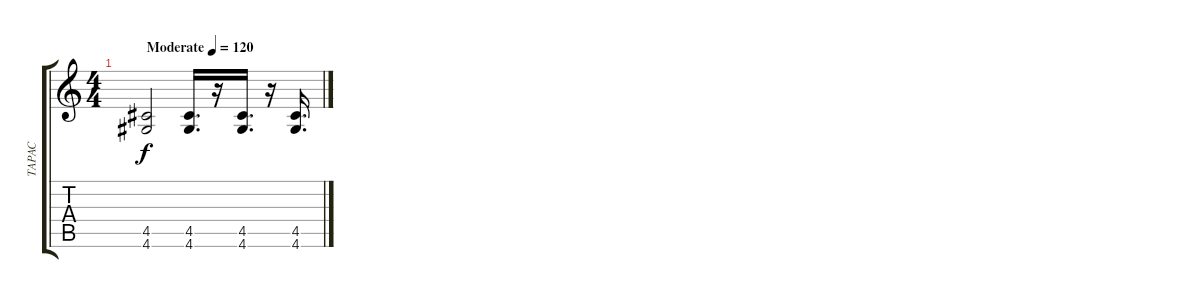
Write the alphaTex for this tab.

\track ("ТАРАС" "ТАРАС") {instrument overdrivenguitar}
\staff {score tabs}
\tuning (E4 B3 G3 D3 A2 E2) {hide}
\ts (4 4)
\tempo (120 "Moderate")
\tempo 110
\tempo (120 "Moderate")
\clef g2
\ks c
(4.5 4.6).2{dy f instrument overdrivenguitar} (4.5 4.6).16{d} r.16 (4.5 4.6).16{d} r.16 (4.5 4.6).16{d}
